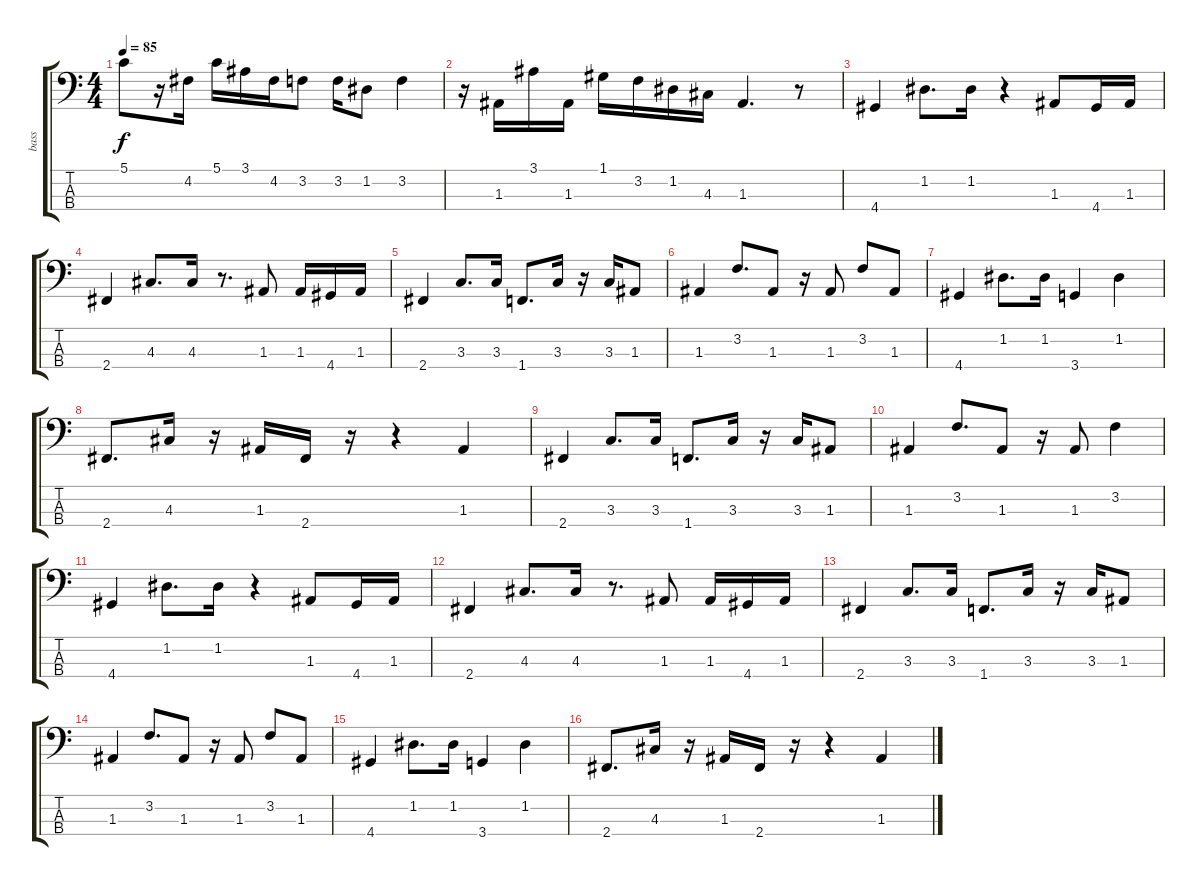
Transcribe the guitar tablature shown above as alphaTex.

\track ("bass" "bass") {instrument electricbasspick}
\staff {score tabs}
\tuning (G2 D2 A1 E1) {hide}
\ts (4 4)
\tempo 85
\clef f4
\ks c
5.1.8{dy f} r.16 4.2.16 5.1.16 3.1.16 4.2.16 3.2.8 3.2.16 1.2.8 3.2.4 |
r.16 1.3.16 3.1.16 1.3.16 1.1.16 3.2.16 1.2.16 4.3.16 1.3.4{d} r.8 |
4.4.4 1.2.8{d} 1.2.16 r.4 1.3.8 4.4.16 1.3.16 |
2.4.4 4.3.8{d} 4.3.16 r.8{d} 1.3.8 1.3.16 4.4.16 1.3.16 |
2.4.4 3.3.8{d} 3.3.16 1.4.8{d} 3.3.16 r.16 3.3.16 1.3.8 |
1.3.4 3.2.8{d} 1.3.8 r.16 1.3.8 3.2.8 1.3.8 |
4.4.4 1.2.8{d} 1.2.16 3.4.4 1.2.4 |
2.4.8{d} 4.3.16 r.16 1.3.16 2.4.16 r.16 r.4 1.3.4 |
2.4.4 3.3.8{d} 3.3.16 1.4.8{d} 3.3.16 r.16 3.3.16 1.3.8 |
1.3.4 3.2.8{d} 1.3.8 r.16 1.3.8 3.2.4 |
4.4.4 1.2.8{d} 1.2.16 r.4 1.3.8 4.4.16 1.3.16 |
2.4.4 4.3.8{d} 4.3.16 r.8{d} 1.3.8 1.3.16 4.4.16 1.3.16 |
2.4.4 3.3.8{d} 3.3.16 1.4.8{d} 3.3.16 r.16 3.3.16 1.3.8 |
1.3.4 3.2.8{d} 1.3.8 r.16 1.3.8 3.2.8 1.3.8 |
4.4.4 1.2.8{d} 1.2.16 3.4.4 1.2.4 |
2.4.8{d} 4.3.16 r.16 1.3.16 2.4.16 r.16 r.4 1.3.4
